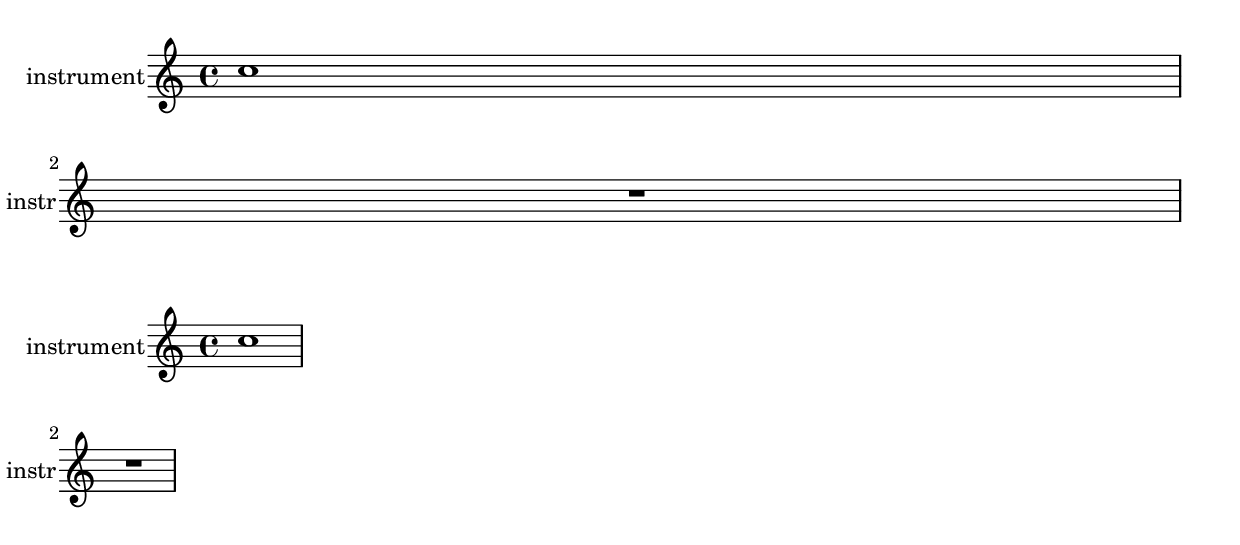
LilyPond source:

\version "2.1.22"
\header { texidoc = "This combines instrument names and multimeasure rests (there was an
interesting bug in 1.3.98). " }

\score{
	\context Staff <<
	      \set Staff.instrument = "instrument"
	      \set Staff.instr = "instr"
	      \notes{c''1 \break R1 }
	    >>
	 \paper {
	    \translator { \StaffContext
	    \consists Instrument_name_engraver

	    }
	  }
	\paper { raggedright = ##t }
	}


